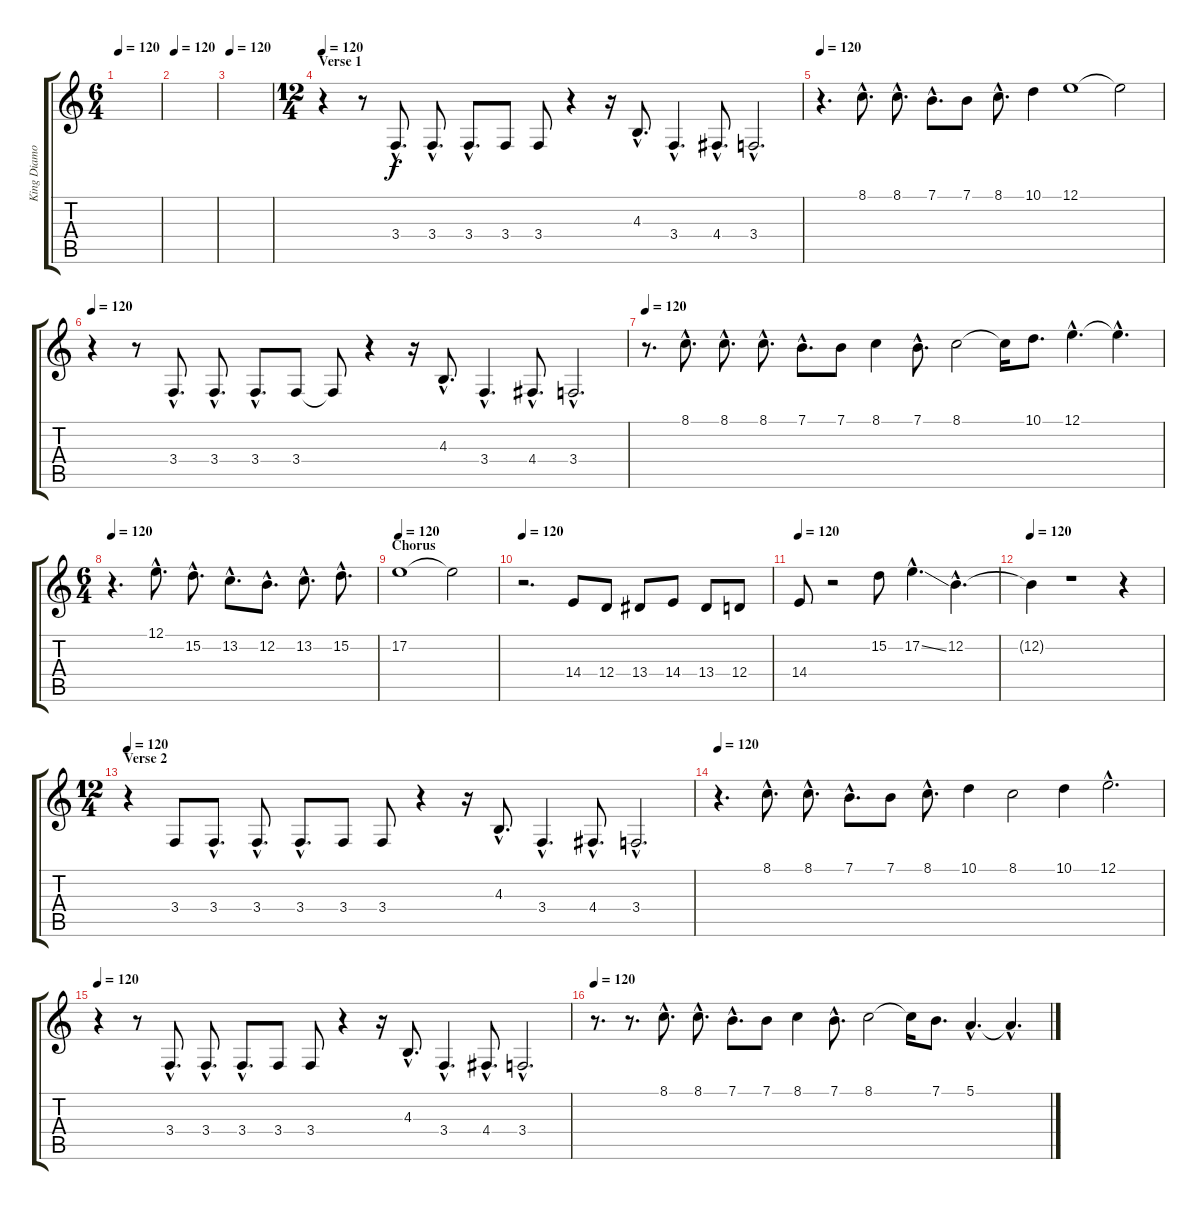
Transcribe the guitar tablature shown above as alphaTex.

\track ("King Diamond - Voice" "King Diamo") {instrument trumpet}
\staff {score tabs}
\tuning (E4 B3 G3 D3 A2 E2) {hide}
\ts (6 4)
\tempo 120
\clef g2
\ks c
|
\tempo 120
|
\tempo 120
|
\ts (12 4)
\section ("" "Verse 1")
\tempo 120
r.4 r.8 3.4{hac}.8{d} 3.4{hac}.8{d} 3.4{hac}.8{d} 3.4.8 3.4.8 r.4 r.16 4.3{hac}.8{d} 3.4{hac}.4{d} 4.4{hac}.8{d} 3.4{hac}.2{d} |
\tempo 120
r.4{d} 8.1{hac}.8{d} 8.1{hac}.8{d} 7.1{hac}.8{d} 7.1.8 8.1{hac}.8{d} 10.1.4 12.1.1 12.1{t}.2 |
\tempo 120
r.4 r.8 3.4{hac}.8{d} 3.4{hac}.8{d} 3.4{hac}.8{d} 3.4.8 3.4{t}.8 r.4 r.16 4.3{hac}.8{d} 3.4{hac}.4{d} 4.4{hac}.8{d} 3.4{hac}.2{d} |
\tempo 120
r.8{d} 8.1{hac}.8{d} 8.1{hac}.8{d} 8.1{hac}.8{d} 7.1{hac}.8{d} 7.1.8 8.1.4 7.1{hac}.8{d} 8.1.2 8.1{t}.16 10.1.8{d} 12.1{hac}.4{d} 12.1{hac t}.4{d} |
\ts (6 4)
\tempo 120
r.4{d} 12.1{hac}.8{d} 15.2{hac}.8{d} 13.2{hac}.8{d} 12.2{hac}.8{d} 13.2{hac}.8{d} 15.2{hac}.8{d} |
\section ("" "Chorus")
\tempo 120
17.2.1 17.2{t}.2 |
\tempo 120
r.2{d} 14.4.8 12.4.8 13.4.8 14.4.8 13.4.8 12.4.8 |
\tempo 120
14.4.8 r.2 15.2.8 17.2{ss hac}.4{d} 12.2{hac}.4{d} |
\tempo 120
12.2{t}.4 r.1 r.4 |
\ts (12 4)
\section ("" "Verse 2")
\tempo 120
r.4 3.4.8 3.4{hac}.8{d} 3.4{hac}.8{d} 3.4{hac}.8{d} 3.4.8 3.4.8 r.4 r.16 4.3{hac}.8{d} 3.4{hac}.4{d} 4.4{hac}.8{d} 3.4{hac}.2{d} |
\tempo 120
r.4{d} 8.1{hac}.8{d} 8.1{hac}.8{d} 7.1{hac}.8{d} 7.1.8 8.1{hac}.8{d} 10.1.4 8.1.2 10.1.4 12.1{hac}.2{d} |
\tempo 120
r.4 r.8 3.4{hac}.8{d} 3.4{hac}.8{d} 3.4{hac}.8{d} 3.4.8 3.4.8 r.4 r.16 4.3{hac}.8{d} 3.4{hac}.4{d} 4.4{hac}.8{d} 3.4{hac}.2{d} |
\tempo 120
r.8{d} r.8{d} 8.1{hac}.8{d} 8.1{hac}.8{d} 7.1{hac}.8{d} 7.1.8 8.1.4 7.1{hac}.8{d} 8.1.2 8.1{t}.16 7.1.8{d} 5.1{hac}.4{d} 5.1{hac t}.4{d}
